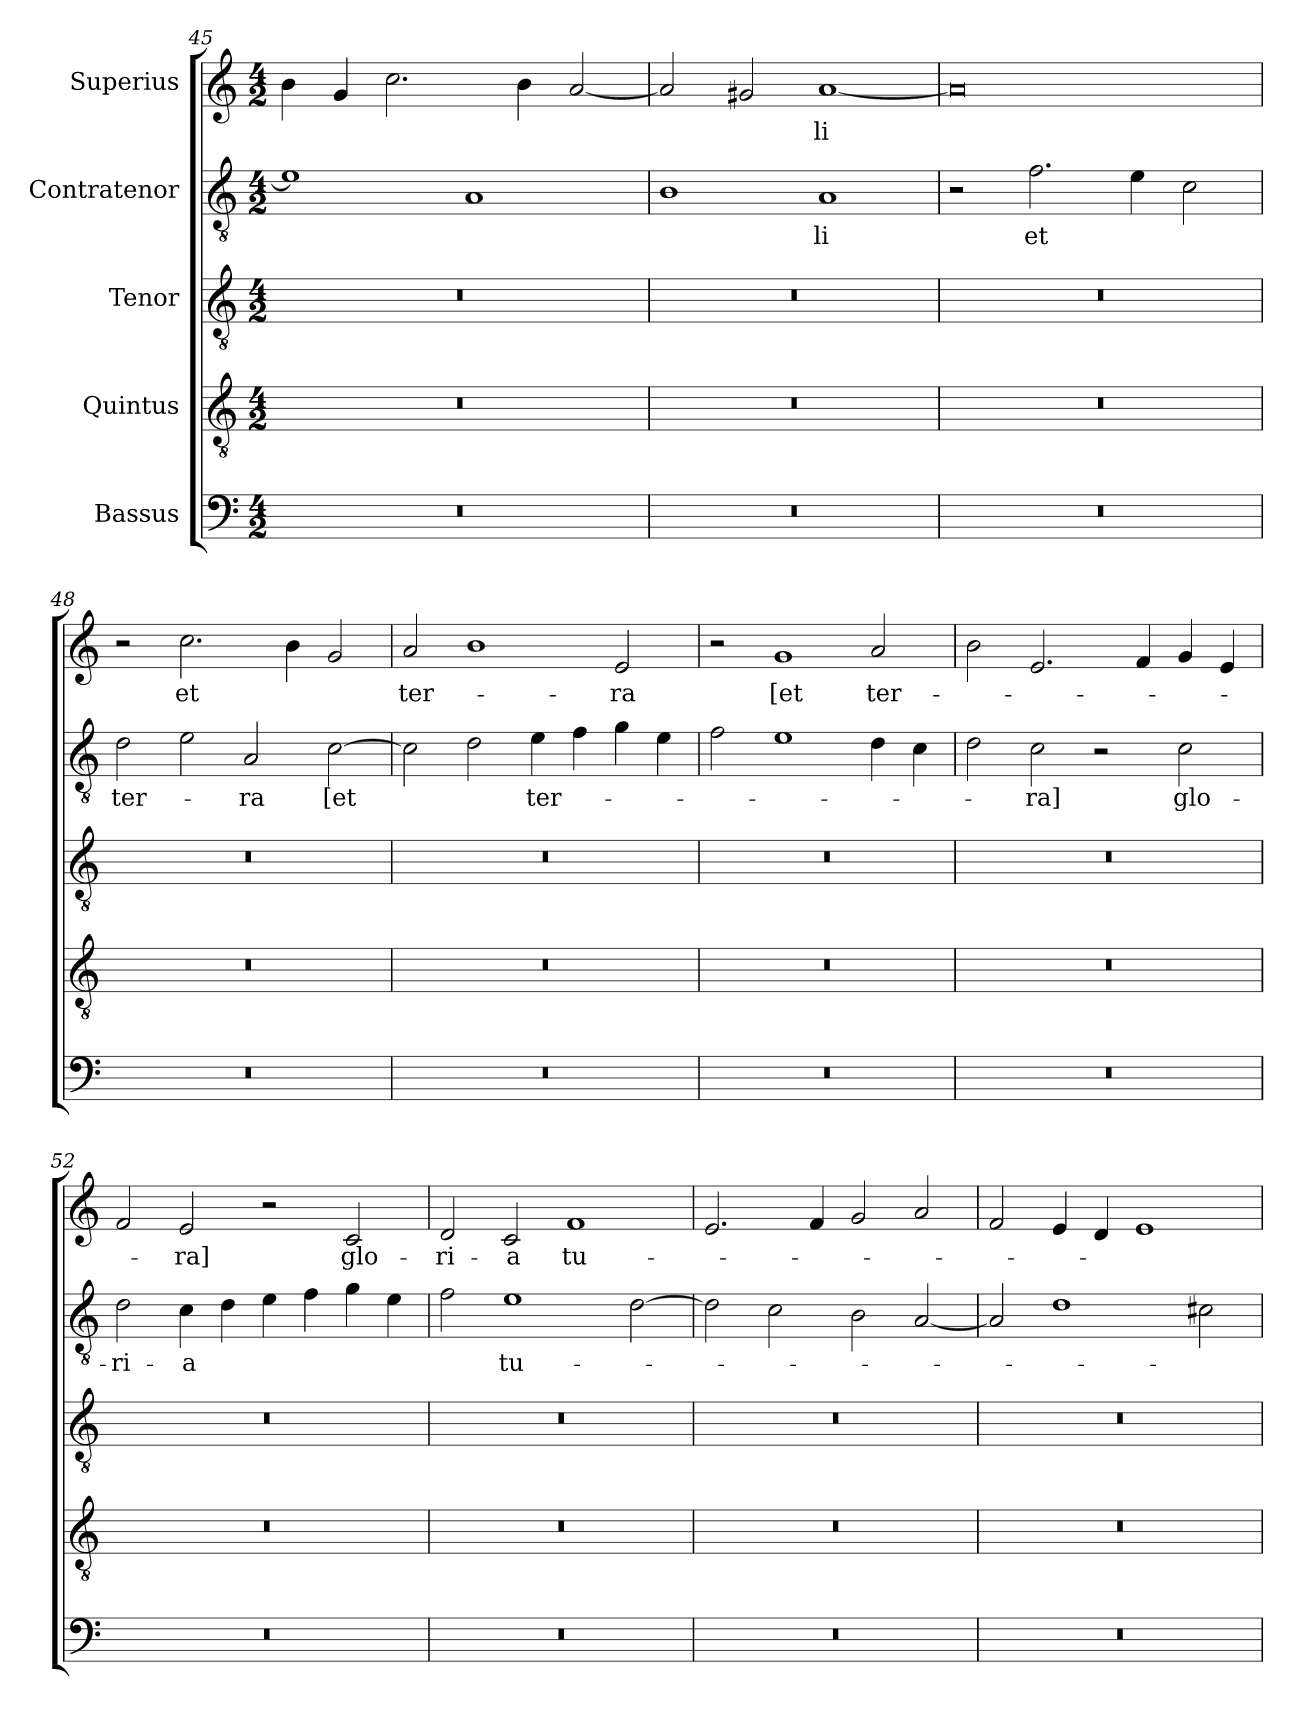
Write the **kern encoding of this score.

**kern	**kern	**kern	**kern	**text	**kern	**text
*part5	*part4	*part3	*part2	*part2	*part1	*part1
*staff5	*staff4	*staff3	*staff2	*staff2	*staff1	*staff1
*I"Bassus	*I"Quintus	*I"Tenor	*I"Contratenor	*	*I"Superius	*
*clefF4	*clefGv2	*clefGv2	*clefGv2	*	*clefG2	*
*k[]	*k[]	*k[]	*k[]	*	*k[]	*
*M4/2	*M4/2	*M4/2	*M4/2	*	*M4/2	*
=45	=45	=45	=45	=45	=45	=45
0r	0r	0r	1e/]	.	4b\	.
.	.	.	.	.	4g/	.
.	.	.	.	.	2.cc\	.
.	.	.	1A/	.	.	.
.	.	.	.	.	4b\	.
.	.	.	.	.	[2a/	.
=46	=46	=46	=46	=46	=46	=46
0r	0r	0r	1B\	.	2a/]	.
.	.	.	.	.	2g#X/	.
.	.	.	1A/	-li	[1a/	-li
=47	=47	=47	=47	=47	=47	=47
0r	0r	0r	2r	.	0a/]	.
.	.	.	2.f\	et	.	.
.	.	.	4e\	.	.	.
.	.	.	2c\	.	.	.
=48	=48	=48	=48	=48	=48	=48
0r	0r	0r	2d\	ter-	2r	.
.	.	.	2e\	.	2.cc\	et
.	.	.	2A/	-ra	.	.
.	.	.	.	.	4b\	.
.	.	.	[2c\	[et	2g/	.
=49	=49	=49	=49	=49	=49	=49
0r	0r	0r	2c\]	.	2a/	ter-
.	.	.	2d\	.	1b\	.
.	.	.	4e\	ter-	.	.
.	.	.	4f\	.	.	.
.	.	.	4g\	.	2e/	-ra
.	.	.	4e\	.	.	.
=50	=50	=50	=50	=50	=50	=50
0r	0r	0r	2f\	.	2r	.
.	.	.	1e/	.	1g/	[et
.	.	.	4d\	.	2a/	ter-
.	.	.	4c\	.	.	.
=51	=51	=51	=51	=51	=51	=51
0r	0r	0r	2d\	.	2b\	.
.	.	.	2c\	-ra]	2.e/	.
.	.	.	2r	.	.	.
.	.	.	.	.	4f/	.
.	.	.	2c\	glo-	4g/	.
.	.	.	.	.	4e/	.
=52	=52	=52	=52	=52	=52	=52
0r	0r	0r	2d\	-ri-	2f/	.
.	.	.	4c\	-a	2e/	-ra]
.	.	.	4d\	.	.	.
.	.	.	4e\	.	2r	.
.	.	.	4f\	.	.	.
.	.	.	4g\	.	2c/	glo-
.	.	.	4e\	.	.	.
=53	=53	=53	=53	=53	=53	=53
0r	0r	0r	2f\	.	2d/	-ri-
.	.	.	1e/	tu-	2c/	-a
.	.	.	.	.	1f/	tu-
.	.	.	[2d\	.	.	.
=54	=54	=54	=54	=54	=54	=54
0r	0r	0r	2d\]	.	2.e/	.
.	.	.	2c\	.	.	.
.	.	.	.	.	4f/	.
.	.	.	2B\	.	2g/	.
.	.	.	[2A/	.	2a/	.
=55	=55	=55	=55	=55	=55	=55
0r	0r	0r	2A/]	.	2f/	.
.	.	.	1d/	.	4e/	.
.	.	.	.	.	4d/	.
.	.	.	.	.	1e/	.
.	.	.	2c#X\	.	.	.
=	=	=	=	=	=	=
*-	*-	*-	*-	*-	*-	*-
